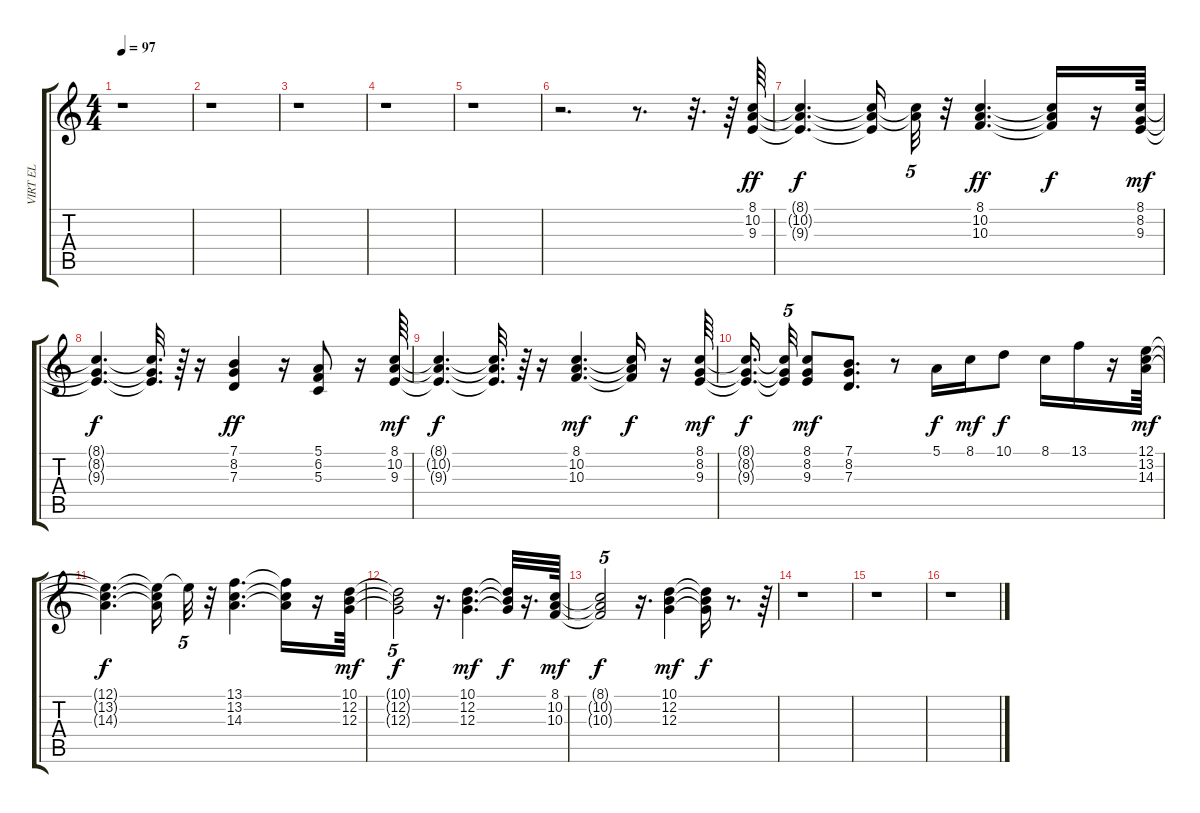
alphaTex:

\track ("VIRT EL" "VIRT EL") {instrument drawbarorgan}
\staff {score tabs}
\tuning (E4 B3 G3 D3 A2 E2) {hide}
\ts (4 4)
\tempo 97
\clef g2
\ks c
r.1{dy f} |
r.1 |
r.1 |
r.1 |
r.1 |
r.2{d} r.8{d} r.32{d} r.64 (8.1 10.2 9.3).64{dy ff} |
(8.1{t} 10.2{t} 9.3{t}).4{d dy f} (8.1{t} 10.2{t} 9.3{t}).16 (8.1{t} 10.2{t}).32{tu (5 4)} r.32 (8.1 10.2 10.3).4{d dy ff} (8.1{t} 10.2{t} 10.3{t}).16{dy f} r.16 (8.1 8.2 9.3).64{dy mf} |
(8.1{t} 8.2{t} 9.3{t}).4{d dy f} (8.1{t} 8.2{t} 9.3{t}).32{d} r.64 r.16 (7.1 8.2 7.3).4{dy ff} r.16 (5.1 6.2 5.3).8 r.16 (8.1 10.2 9.3).64{dy mf} |
(8.1{t} 10.2{t} 9.3{t}).4{d dy f} (8.1{t} 10.2{t} 9.3{t}).32{d} r.64 r.16 (8.1 10.2 10.3).4{d dy mf} (8.1{t} 10.2{t} 10.3{t}).16{dy f} r.16 (8.1 8.2 9.3).64{dy mf} |
(8.1{t} 8.2{t} 9.3{t}).16{d dy f} (8.1{t} 8.2{t} 9.3{t}).32{tu (5 4)} (8.1 8.2 9.3).8{dy mf} (7.1 8.2 7.3).8{d} r.8 5.1.16{dy f} 8.1.16{dy mf} 10.1.8{dy f} 8.1.16 13.1.16 r.16 (12.1 13.2 14.3).64{dy mf} |
(12.1{t} 13.2{t} 14.3{t}).4{d dy f} (12.1{t} 13.2{t} 14.3{t}).16 12.1{t}.32{tu (5 4)} r.32 (13.1 13.2 14.3).4{d} (13.1{t} 13.2{t} 14.3{t}).16 r.16 (10.1 12.2 12.3).64{dy mf} |
(10.1{t} 12.2{t} 12.3{t}).2{tu (5 4) dy f} r.16{d} (10.1 12.2 12.3).4{d dy mf} (10.1{t} 12.2{t} 12.3{t}).32{dy f} r.16{d} (8.1 10.2 10.3).64{dy mf} |
(8.1{t} 10.2{t} 10.3{t}).2{tu (5 4) dy f} r.16{d} (10.1 12.2 12.3).4{dy mf} (10.1{t} 12.2{t} 12.3{t}).16{dy f} r.8{d} r.64 |
r.1 |
r.1 |
r.1
